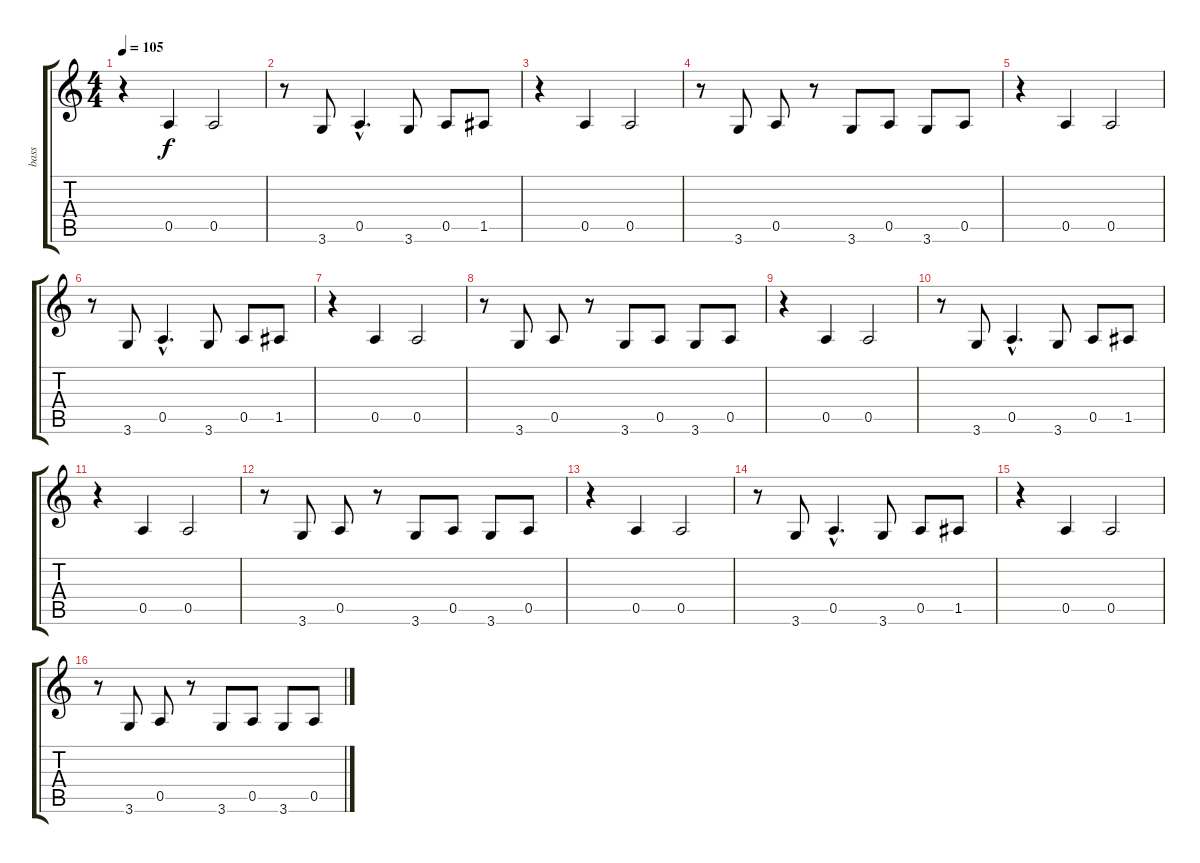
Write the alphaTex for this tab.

\track ("bass" "bass") {instrument slapbass2}
\staff {score tabs}
\tuning (E4 B3 G3 D3 A2 E2) {hide}
\ts (4 4)
\tempo 105
\clef g2
\ks c
r.4{dy f} 0.5.4 0.5.2 |
r.8 3.6.8 0.5{hac}.4{d} 3.6.8 0.5.8 1.5.8 |
r.4 0.5.4 0.5.2 |
r.8 3.6.8 0.5.8 r.8 3.6.8 0.5.8 3.6.8 0.5.8 |
r.4 0.5.4 0.5.2 |
r.8 3.6.8 0.5{hac}.4{d} 3.6.8 0.5.8 1.5.8 |
r.4 0.5.4 0.5.2 |
r.8 3.6.8 0.5.8 r.8 3.6.8 0.5.8 3.6.8 0.5.8 |
r.4 0.5.4 0.5.2 |
r.8 3.6.8 0.5{hac}.4{d} 3.6.8 0.5.8 1.5.8 |
r.4 0.5.4 0.5.2 |
r.8 3.6.8 0.5.8 r.8 3.6.8 0.5.8 3.6.8 0.5.8 |
r.4 0.5.4 0.5.2 |
r.8 3.6.8 0.5{hac}.4{d} 3.6.8 0.5.8 1.5.8 |
r.4 0.5.4 0.5.2 |
r.8 3.6.8 0.5.8 r.8 3.6.8 0.5.8 3.6.8 0.5.8
